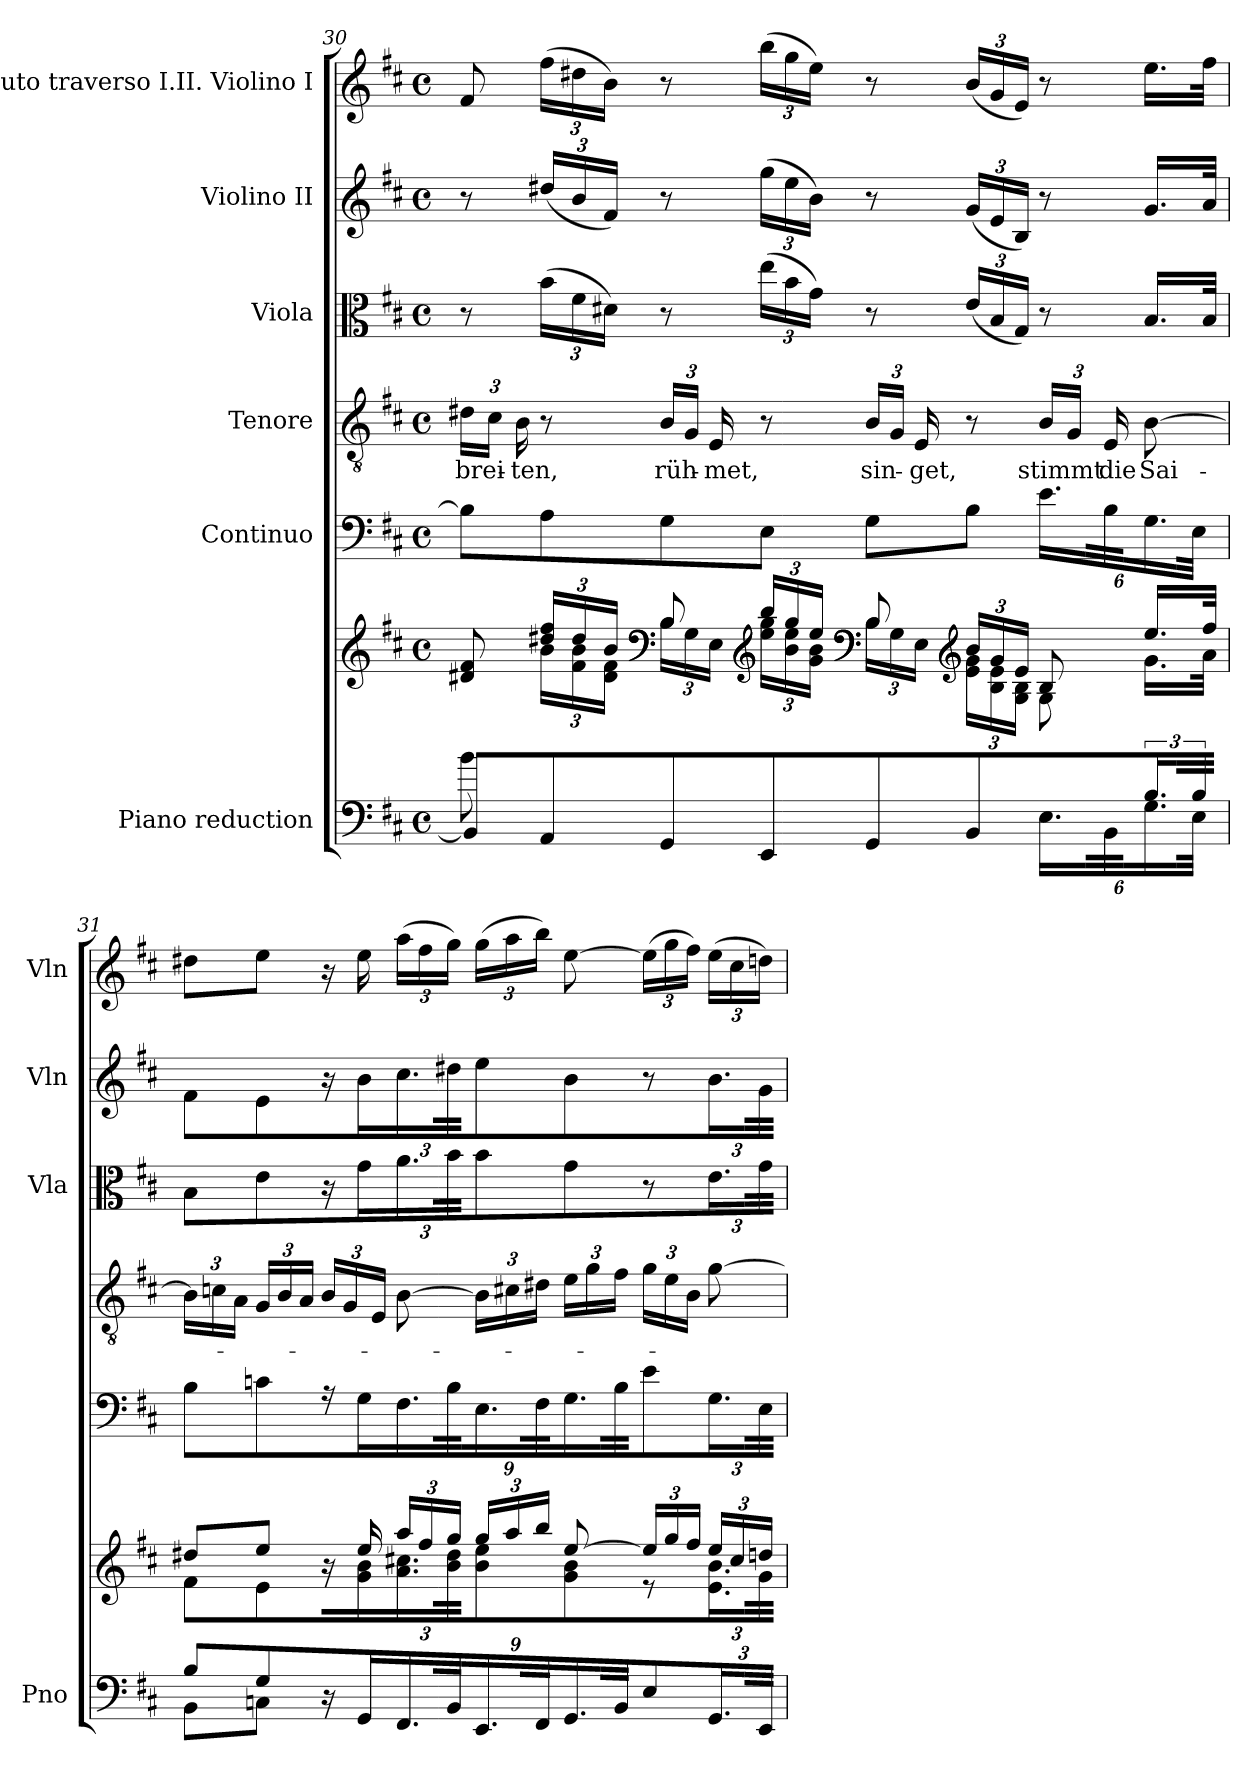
**kern	**kern	**kern	**kern	**text	**kern	**kern	**kern
*part6	*part6	*part5	*part4	*part4	*part3	*part2	*part1
*staff7	*staff6	*staff5	*staff4	*staff4	*staff3	*staff2	*staff1
*I"Piano reduction	*	*I"Continuo	*I"Tenore	*	*I"Viola	*I"Violino II	*I"Flauto traverso I.II. Violino I
*I'Pno	*	*	*	*	*I'Vla	*I'Vln	*I'Vln
*clefF4	*clefG2	*clefF4	*clefGv2	*	*clefC3	*clefG2	*clefG2
*k[f#c#]	*k[f#c#]	*k[f#c#]	*k[f#c#]	*	*k[f#c#]	*k[f#c#]	*k[f#c#]
*M4/4	*M4/4	*M4/4	*M4/4	*	*M4/4	*M4/4	*M4/4
*met(c)	*met(c)	*met(c)	*met(c)	*	*met(c)	*met(c)	*met(c)
=30	=30	=30	=30	=30	=30	=30	=30
*^	*^	*	*	*	*	*	*
*	*^	*	*	*	*	*	*	*	*
*	*	*	*	*	*	*Xbrackettup	*	*	*	*
!	!	!	!	!	!	!	!LO:LY:b	!	!	!
8b\	8BB/L]	2ryy	8d#X/ 8f#/	8ryy	8B\L]	24d#X\LL	-brei-	8r	8r	8f#/
.	.	.	.	.	.	24c#\JJ	.	.	.	.
!	!	!	!	!	!	!	!LO:LY:b	!	!	!
.	.	.	.	.	.	24B\	-ten,	.	.	.
*	*	*	*Xbrackettup	*	*	*	*	*Xbrackettup	*Xbrackettup	*Xbrackettup
2..ryy	8AA/	.	24dd#X/ 24ff#/LL	24b\LL	8A\	8r	.	(24b\LL	(24dd#X/LL	(24ff#\LL
.	.	.	24dd#/	24f#\ 24b\	.	.	.	24f#\	24b/	24dd#X\
.	.	.	24b/JJ	24d#\ 24f#\JJ	.	.	.	24d#X\JJ)	24f#/JJ)	24b\JJ)
*	*	*	*clefF4	*	*	*	*	*	*	*
!	!	!	!	!	!	!	!LO:LY:b	!	!	!
.	8GG/	.	8B/	24B\LL	8G\	24B/LL	rüh-	8r	8r	8r
.	.	.	.	24G\	.	24G/JJ	.	.	.	.
!	!	!	!	!	!	!	!LO:LY:b	!	!	!
.	.	.	.	24E\JJ	.	24E/	-met,	.	.	.
*	*	*	*clefG2	*	*	*	*	*	*	*
.	8EE/J	.	24bb/LL	24ee\ 24gg\LL	8E\J	8r	.	(24ee\LL	(24gg\LL	(24bb\LL
.	.	.	24gg/	24b\ 24ee\	.	.	.	24b\	24ee\	24gg\
.	.	.	24ee/JJ	24g\ 24b\JJ	.	.	.	24g\JJ)	24b\JJ)	24ee\JJ)
*	*	*	*clefF4	*	*	*	*	*	*	*
!	!	!	!	!	!	!	!LO:LY:b	!	!	!
.	8GG/L	4ryy	8B/	24B\LL	8G\L	24B/LL	sin-	8r	8r	8r
.	.	.	.	24G\	.	24G/JJ	.	.	.	.
!	!	!	!	!	!	!	!LO:LY:b	!	!	!
.	.	.	.	24E\JJ	.	24E/	-get,	.	.	.
*	*	*	*clefG2	*	*	*	*	*	*	*
.	8BB/J	.	24b/LL	24e\ 24g\LL	8B\J	8r	.	(24e/LL	(24g/LL	(24b/LL
.	.	.	24g/	24B\ 24e\	.	.	.	24B/	24e/	24g/
.	.	.	24e/JJ	24G\ 24B\JJ	.	.	.	24G/JJ)	24B/JJ)	24e/JJ)
*	*	*Xbrackettup	*	*	*Xbrackettup	*	*	*	*	*
!	!	!	!	!	!	!	!LO:LY:b	!	!	!
.	8ryy	24.E\LL	8B/	8G\	24.e\LL	24B/LL	stimmt	8r	8r	8r
.	.	.	.	.	.	24G/JJ	.	.	.	.
.	.	48ryy	.	.	48ryy	.	.	.	.	.
!	!	!	!	!	!	!	!LO:LY:b	!	!	!
.	.	48BB\L	.	.	48B\L	24E/	die	.	.	.
.	.	48ryy	.	.	48ryy	.	.	.	.	.
*	*brackettup	*Xbrackettup	*	*	*	*	*	*	*	*
!	!	!	!	!	!	!	!LO:LY:b	!	!	!
.	24.B/LL	24.G\	16.ee/LL	16.g\LL	24.G\	[8B\	Sai-	16.B/LL	16.g/LL	16.ee\LL
.	48ryy	48ryy	.	.	48ryy	.	.	.	.	.
.	48B/JJJ	48E\JJJ	.	.	48E\JJJ	.	.	.	.	.
.	.	.	32ff#/JJk	32a\JJk	.	.	.	32B/JJk	32a/JJk	32ff#\JJk
.	48ryy	48ryy	.	.	48ryy	.	.	.	.	.
*	*v	*v	*	*	*	*	*	*	*	*
!!LO:LB:g=z
=31	=31	=31	=31	=31	=31	=31	=31	=31	=31
8B/L	8BB\L	8dd#X/L	8f#\L	8B\L	24B\LL]	.	8B\L	8f#/L	8dd#X\L
.	.	.	.	.	24cn\	.	.	.	.
.	.	.	.	.	24A\JJ	.	.	.	.
8G/J	8Cn\J	8ee/J	8e\J	8cn\J	24G/LL	.	8e\J	8e/J	8ee\J
.	.	.	.	.	24B/	.	.	.	.
.	.	.	.	.	24A/JJ	.	.	.	.
16r	16ryy	16r	16ryy	16r	24B/LL	.	16r	16r	16r
.	.	.	.	.	24G/	.	.	.	.
16GG/LL	16ryy	16ee/	16g\ 16b\LL	16G\LL	.	.	16g\LL	16b\LL	16ee\
.	.	.	.	.	24E/JJ	.	.	.	.
24.FF#/	8ryy	24aa/LL	24.a\ 24.cc#X\	24.F#\	[8B\	.	24.a\	24.cc#\	(24aa\LL
.	.	24ff#/	.	.	.	.	.	.	24ff#\
48ryy	.	.	48ryy	48ryy	.	.	48ryy	48ryy	.
48BB/JJJ	.	24gg/JJ	48b\ 48dd#\JJJ	48B\JJJ	.	.	48b\JJJ	48dd#X\JJJ	24gg\JJ)
48ryy	.	.	48ryy	48ryy	.	.	48ryy	48ryy	.
24.EE/LL	2ryy	24gg/LL	8b\ 8ee\L	24.E\LL	24B\LL]	.	8b\L	8ee\L	(24gg\LL
.	.	24aa/	.	.	24c#X\	.	.	.	24aa\
48ryy	.	.	.	48ryy	.	.	.	.	.
48FF#/J	.	24bb/JJ	.	48F#\J	24d#X\JJ	.	.	.	24bb\JJ)
48ryy	.	.	.	48ryy	.	.	.	.	.
24.GG/	.	[8ee/	8g\ 8b\J	24.G\	24e\LL	.	8g\J	8b\J	[8ee\
.	.	.	.	.	24g\	.	.	.	.
48ryy	.	.	.	48ryy	.	.	.	.	.
48BB/JJJ	.	.	.	48B\JJJ	24f#\JJ	.	.	.	.
48ryy	.	.	.	48ryy	.	.	.	.	.
8E/L	.	24ee/LL]	8r	8e\L	24g\LL	.	8r	8r	(24ee\LL]
.	.	24gg/	.	.	24e\	.	.	.	24gg\
.	.	24ff#/JJ	.	.	24B\JJ	.	.	.	24ff#\JJ)
24.GG/L	.	24ee/LL	24.e\ 24.b\LL	24.G\L	[8g\	.	24.e\LL	24.b/LL	(24ee\LL
.	.	24cc#/	.	.	.	.	.	.	24cc#\
48ryy	.	.	48ryy	48ryy	.	.	48ryy	48ryy	.
48EE/JJJ	.	24ddn/JJ	48g\JJJ	48E\JJJ	.	.	48g\JJJ	48g/JJJ	24ddn\JJ)
48ryy	.	.	48ryy	48ryy	.	.	48ryy	48ryy	.
*v	*v	*	*	*	*	*	*	*	*
*	*v	*v	*	*	*	*	*	*
=	=	=	=	=	=	=	=
*-	*-	*-	*-	*-	*-	*-	*-
